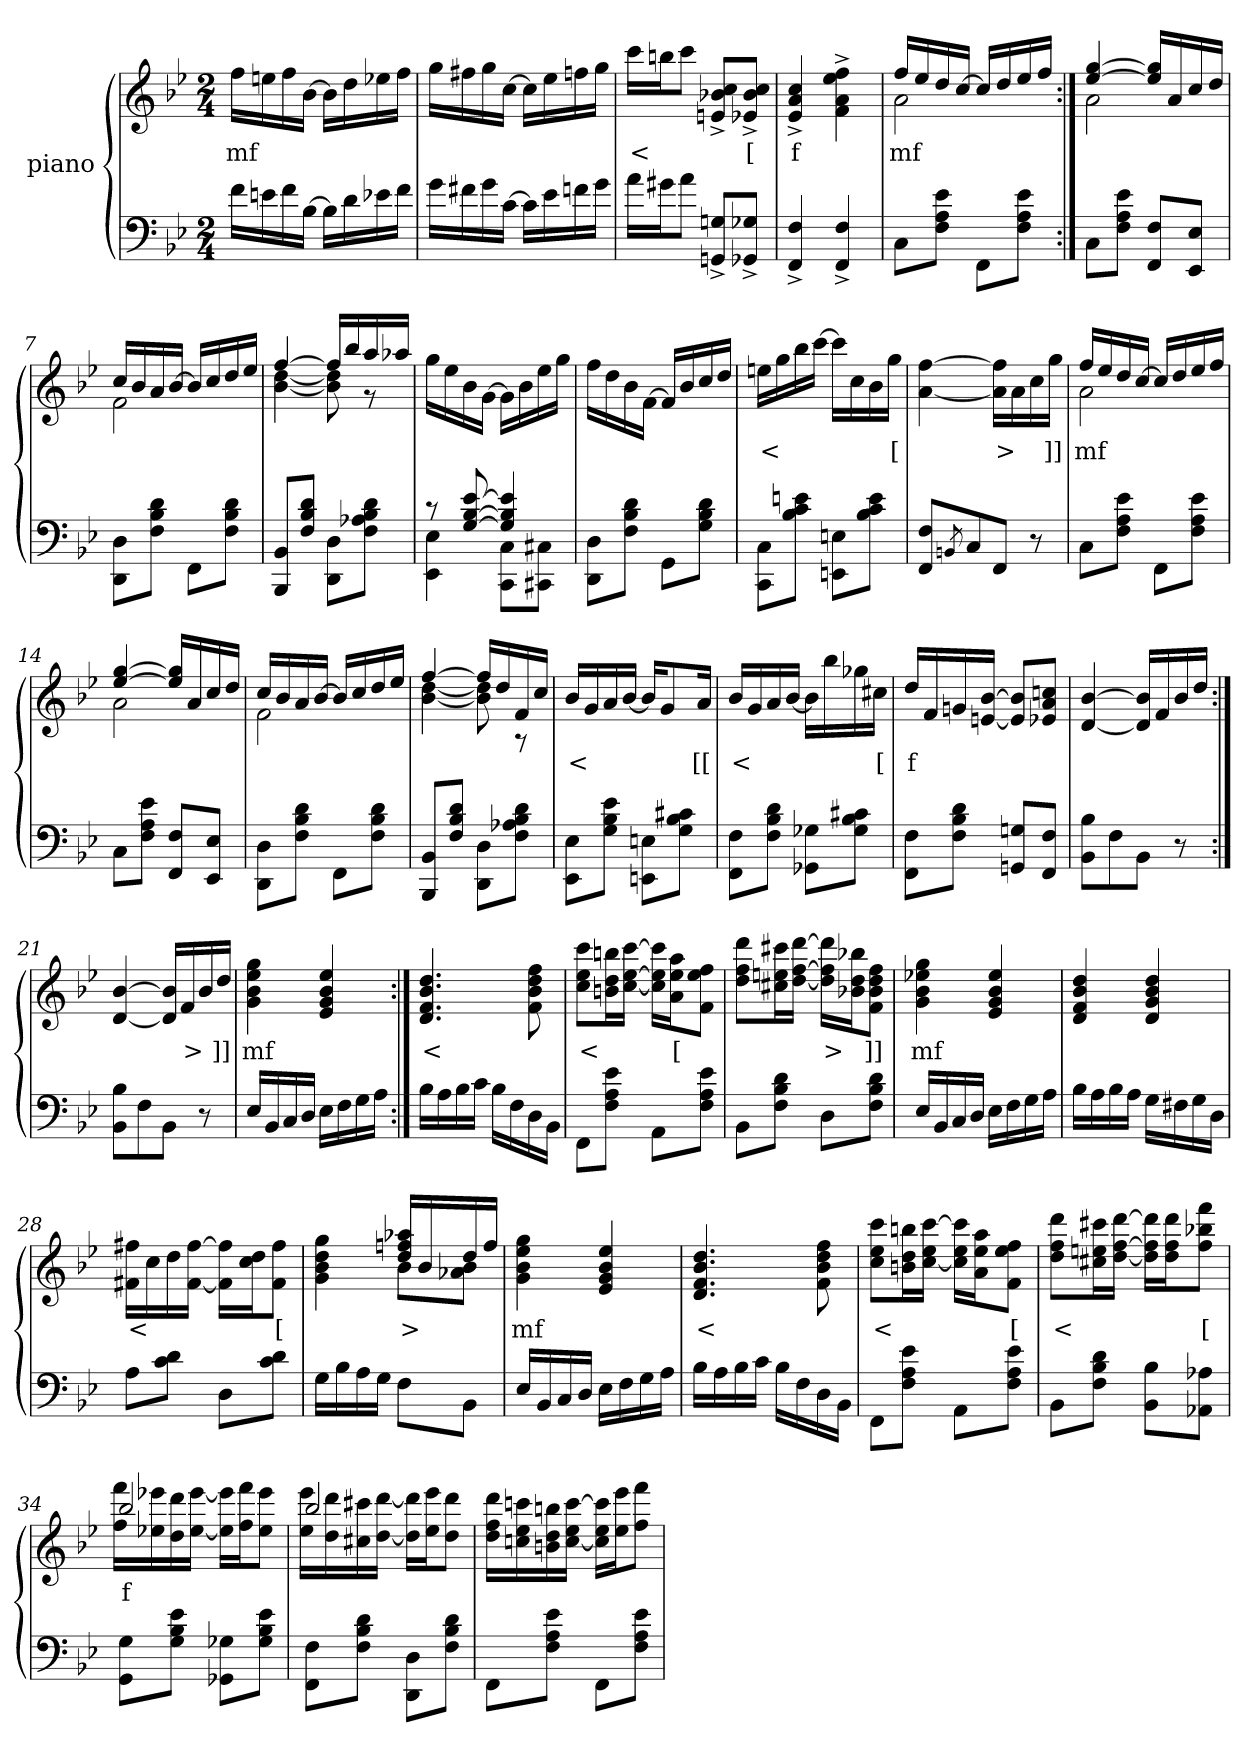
**kern	**kern	**text
*part2	*part1	*part1
*staff2	*staff1	*staff1
*	*I"piano	*
*clefF4	*clefG2	*
*k[b-e-]	*k[b-e-]	*
*M2/4	*M2/4	*
=1	=1	=1
16fLL	16ffLL	mf
16en	16een	.
16f	16ff	.
[16B-JJ	[16b-JJ	.
16B-LL]	16b-LL]	.
16d	16dd	.
16e-X	16ee-X	.
16fJJ	16ffJJ	.
=2	=2	=2
16gLL	16ggLL	.
16f#X	16ff#X	.
16g	16gg	.
[16cJJ	[16ccJJ	.
16cLL]	16ccLL]	.
16e-	16ee-	.
16fn	16ffn	.
16gJJ	16ggJJ	.
=3	=3	=3
16aLL	16cccLL	<
16g#XJ	16bbnJ	.
8aJ	8cccJ	.
8Gn^> 8GGn^>L	8cc^> 8b-X^> 8en^>L	.
8G-X^> 8GG-X^>J	8cc^> 8b-^> 8e-X^>J	[
=4	=4	=4
4F^> 4FF^>	4cc^> 4a^> 4e-^>	f
4F^> 4FF^>	4ff^> 4ee-^> 4a^> 4f^>	.
=5	=5	=5
*	*^	*
8CL	16ffLL	2a	mf
.	16ee-	.	.
8e- 8A 8FJ	16dd	.	.
.	[16ccJJ	.	.
8FFL	16ccLL]	.	.
.	16dd	.	.
8e- 8A 8FJ	16ee-	.	.
.	16ffJJ	.	.
=6:|!	=6:|!	=6:|!	=6:|!
8CL	[4gg [4ee-	2a	.
8e- 8A 8FJ	.	.	.
8F 8FFL	16gg] 16ee-]LL	.	.
.	16a	.	.
8E- 8EE-J	16cc	.	.
.	16ddJJ	.	.
=7	=7	=7	=7
8D 8DDL	16ccLL	2f	.
.	16b-	.	.
8d 8B- 8FJ	16a	.	.
.	[16b-JJ	.	.
8FFL	16b-LL]	.	.
.	16cc	.	.
8d 8B- 8FJ	16dd	.	.
.	16ee-JJ	.	.
=8	=8	=8	=8
8BB- 8BBB-L	[4ff	[4dd [4b-	.
8d 8B- 8FJ	.	.	.
8D 8DDL	16ffLL]	8dd] 8b-]	.
.	16bb-	.	.
8d 8B- 8A-X 8FJ	16aa	8r	.
.	16aa-XJJ	.	.
*	*v	*v	*
=9	=9	=9
*^	*	*
8r	4E- 4EE-	16ggLL	.
.	.	16ee-	.
[8e- [8B- [8G	.	16b-	.
.	.	[16gJJ	.
4e-] 4B-] 4G]	8C 8CCL	16gLL]	.
.	.	16b-	.
.	8C#X 8CC#XJ	16ee-	.
.	.	16ggJJ	.
*v	*v	*	*
=10	=10	=10
8D 8DDL	16ffLL	.
.	16dd	.
8d 8B- 8FJ	16b-	.
.	[16fJJ	.
8GGL	16fLL]	.
.	16b-	.
8d 8B- 8GJ	16cc	.
.	16ddJJ	.
=11	=11	=11
8C 8CCL	16eenLL	<
.	16gg	.
8en 8c 8B-J	16bb-	.
.	[16cccJJ	.
8En 8EEnL	16cccLL]	.
.	16cc	.
8e 8c 8B-J	16b-	.
.	16ggJJ	[
=12	=12	=12
8F 8FFL	[4ff [4a	.
8qBBn	.	.
8C	.	.
8FFJ	16ff] 16a]LL	>
.	16a	.
8r	16cc	.
.	16ggJJ	]]
=13	=13	=13
*	*^	*
8CL	16ffLL	2a	mf
.	16ee-	.	.
8e- 8A 8FJ	16dd	.	.
.	[16ccJJ	.	.
8FFL	16ccLL]	.	.
.	16dd	.	.
8e- 8A 8FJ	16ee-	.	.
.	16ffJJ	.	.
=14	=14	=14	=14
8CL	[4gg [4ee-	2a	.
8e- 8A 8FJ	.	.	.
8F 8FFL	16gg] 16ee-]LL	.	.
.	16a	.	.
8E- 8EE-J	16cc	.	.
.	16ddJJ	.	.
=15	=15	=15	=15
8D 8DDL	16ccLL	2f	.
.	16b-	.	.
8d 8B- 8FJ	16a	.	.
.	[16b-JJ	.	.
8FFL	16b-LL]	.	.
.	16cc	.	.
8d 8B- 8FJ	16dd	.	.
.	16ee-JJ	.	.
=16	=16	=16	=16
8BB- 8BBB-L	[4ff	[4dd [4b-	.
8d 8B- 8FJ	.	.	.
8D 8DDL	16ffLL]	8dd] 8b-]	.
.	16dd	.	.
8d 8B- 8A-X 8FJ	16f	8r	.
.	16ccJJ	.	.
*	*v	*v	*
=17	=17	=17
8E- 8EE-L	16b-LL	<
.	16g	.
8e- 8B- 8GJ	16a	.
.	[16b-JJ	.
8En 8EEnL	16b-KL]	.
.	8g	.
8c#X 8B- 8GJ	.	.
.	16aJk	[[
=18	=18	=18
8F 8FFL	16b-LL	<
.	16g	.
8d 8B- 8FJ	16a	.
.	[16b-JJ	.
8G-X 8GG-XL	16b-LL]	.
.	16bb-	.
8c#X 8B- 8G-J	16gg-X	.
.	16cc#XJJ	[
=19	=19	=19
8F 8FFL	16ddLL	f
.	16f	.
8d 8B- 8FJ	16gn	.
.	[16b- [16enJJ	.
8Gn 8GGnL	8b-] 8e]L	.
8F 8FFJ	8ccn 8a 8e-XJ	.
=20	=20	=20
8B- 8BB-L	[4b- [4d	.
8F	.	.
8BB-J	16b-] 16d]LL	.
.	16f	.
8r	16b-	.
.	16ddJJ	.
=21:|!	=21:|!	=21:|!
8B- 8BB-L	[4b- [4d	.
8F	.	.
8BB-J	16b-] 16d]LL	.
.	16f	>
8r	16b-	.
.	16ddJJ	]]
=22	=22	=22
16E-LL	4gg 4ee- 4b- 4g	mf
16BB-	.	.
16C	.	.
16DJJ	.	.
16E-LL	4ee- 4b- 4g 4e-	.
16F	.	.
16G	.	.
16AJJ	.	.
=23:|!	=23:|!	=23:|!
16B-LL	4.dd 4.b- 4.f 4.d	<
16A	.	.
16B-	.	.
16cJJ	.	.
16B-LL	.	.
16F	.	.
16D	8ff 8dd 8b- 8f	.
16BB-JJ	.	.
=24	=24	=24
8FFL	8ccc 8ee- 8ccL	<
8e- 8A 8FJ	16bbn 16dd 16bnL	.
.	[16ccc [16ee- [16ccJJ	.
8AAL	16ccc] 16ee-] 16cc]LL	.
.	16aa 16ee- 16aJ	[
8e- 8A 8FJ	8ff 8ee- 8fJ	.
=25	=25	=25
8BB-L	8ddd 8ff 8ddL	.
8d 8B- 8FJ	16ccc#X 16een 16cc#XL	.
.	[16ddd [16ff [16ddJJ	.
8DL	16ddd] 16ff] 16dd]LL	>
.	16bb-X 16dd 16b-XJ	.
8d 8B- 8FJ	8ff 8dd 8b- 8fJ	]]
=26	=26	=26
16E-LL	4gg 4ee-X 4b- 4g	mf
16BB-	.	.
16C	.	.
16DJJ	.	.
16E-LL	4ee- 4b- 4g 4e-	.
16F	.	.
16G	.	.
16AJJ	.	.
=27	=27	=27
16B-LL	4dd 4b- 4f 4d	.
16A	.	.
16B-	.	.
16AJJ	.	.
16GLL	4dd 4b- 4g 4d	.
16F#X	.	.
16G	.	.
16DJJ	.	.
=28	=28	=28
8AL	16ff#X 16f#XLL	<
.	16cc	.
8d 8cJ	16dd	.
.	[16ff# [16f#JJ	.
8DL	16ff#] 16f#]LL	.
.	16dd 16ccJ	.
8d 8cJ	8ff# 8f#J	[
=29	=29	=29
*	*^	*
16GLL	4gg 4dd 4b- 4g	4ryy	.
16B-	.	.	.
16A	.	.	.
16GJJ	.	.	.
8FL	16aa-X 16ffn 16ddLL	8b-L	>
.	16b-	.	.
8BB-J	16dd	8b- 8a-J	.
.	16ffJJ	.	.
*	*v	*v	*
=30	=30	=30
16E-LL	4gg 4ee- 4b- 4g	mf
16BB-	.	.
16C	.	.
16DJJ	.	.
16E-LL	4ee- 4b- 4g 4e-	.
16F	.	.
16G	.	.
16AJJ	.	.
=31	=31	=31
16B-LL	4.dd 4.b- 4.f 4.d	<
16A	.	.
16B-	.	.
16cJJ	.	.
16B-LL	.	.
16F	.	.
16D	8ff 8dd 8b- 8f	.
16BB-JJ	.	.
=32	=32	=32
8FFL	8ccc 8ee- 8ccL	<
8e- 8A 8FJ	16bbn 16dd 16bnL	.
.	[16ccc 16ee- [16ccJJ	.
8AAL	16ccc] 16ee- 16cc]LL	.
.	16aa 16ee- 16aJ	.
8e- 8A 8FJ	8ff 8ee- 8fJ	[
=33	=33	=33
8BB-L	8ddd 8ff 8ddL	<
8d 8B- 8FJ	16ccc#X 16een 16cc#XL	.
.	[16ddd [16ff [16ddJJ	.
8B- 8BB-L	16ddd] 16ff] 16dd]LL	.
.	16ddd 16ff 16ddJ	.
8A-X 8AA-XJ	8fff 8bb-X 8ffJ	[
=34	=34	=34
*	*^	*
8G 8GGL	2bb-	16fff 16ffLL	f
.	.	16eee-X 16ee-X	.
8e- 8B- 8GJ	.	16ddd 16dd	.
.	.	[16eee- [16ee-JJ	.
8G-X 8GG-XL	.	16eee-] 16ee-]LL	.
.	.	16fff 16ffJ	.
8e- 8B- 8G-J	.	8eee- 8ee-J	.
=35	=35	=35	=35
8F 8FFL	2bb-	16eee- 16ee-LL	.
.	.	16ddd 16dd	.
8d 8B- 8FJ	.	16ccc#X 16cc#X	.
.	.	[16ddd [16ddJJ	.
8D 8DDL	.	16ddd] 16dd]LL	.
.	.	16eee- 16ee-J	.
8d 8B- 8FJ	.	8ddd 8ddJ	.
*	*v	*v	*
=36	=36	=36
8FFL	16ddd 16ff 16ddLL	.
.	16cccn 16ee- 16ccn	.
8e- 8A 8FJ	16bbn 16dd 16bn	.
.	[16ccc 16ee- [16ccJJ	.
8FFL	16ccc] 16ee- 16cc]LL	.
.	16eee- 16ee-J	.
8e- 8A 8FJ	8fff 8ffJ	.
=	=	=
*-	*-	*-
